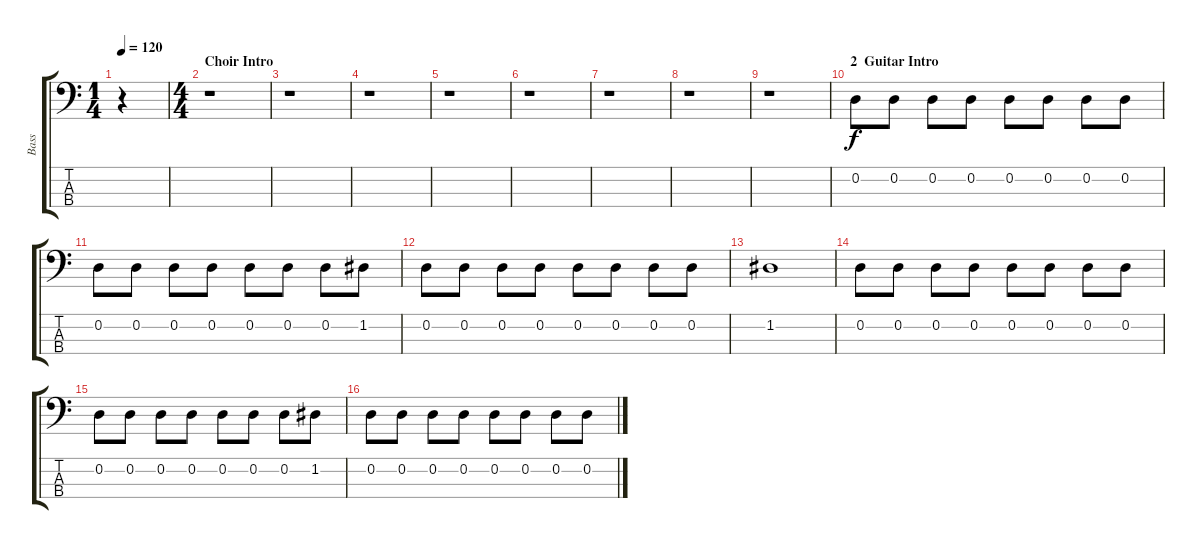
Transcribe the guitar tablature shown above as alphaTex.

\track ("Bass" "Bass") {instrument electricbassfinger}
\staff {score tabs}
\tuning (G2 D2 A1 E1) {hide}
\ts (1 4)
\tempo 120
\clef f4
\ks c
r.4{dy f instrument electricbassfinger} |
\ts (4 4)
\section ("" "Choir Intro")
r.1 |
r.1 |
r.1 |
r.1 |
r.1 |
r.1 |
r.1 |
r.1 |
\section ("" "2  Guitar Intro")
0.2.8 0.2.8 0.2.8 0.2.8 0.2.8 0.2.8 0.2.8 0.2.8 |
0.2.8 0.2.8 0.2.8 0.2.8 0.2.8 0.2.8 0.2.8 1.2.8 |
0.2.8 0.2.8 0.2.8 0.2.8 0.2.8 0.2.8 0.2.8 0.2.8 |
1.2.1 |
0.2.8 0.2.8 0.2.8 0.2.8 0.2.8 0.2.8 0.2.8 0.2.8 |
0.2.8 0.2.8 0.2.8 0.2.8 0.2.8 0.2.8 0.2.8 1.2.8 |
0.2.8 0.2.8 0.2.8 0.2.8 0.2.8 0.2.8 0.2.8 0.2.8
